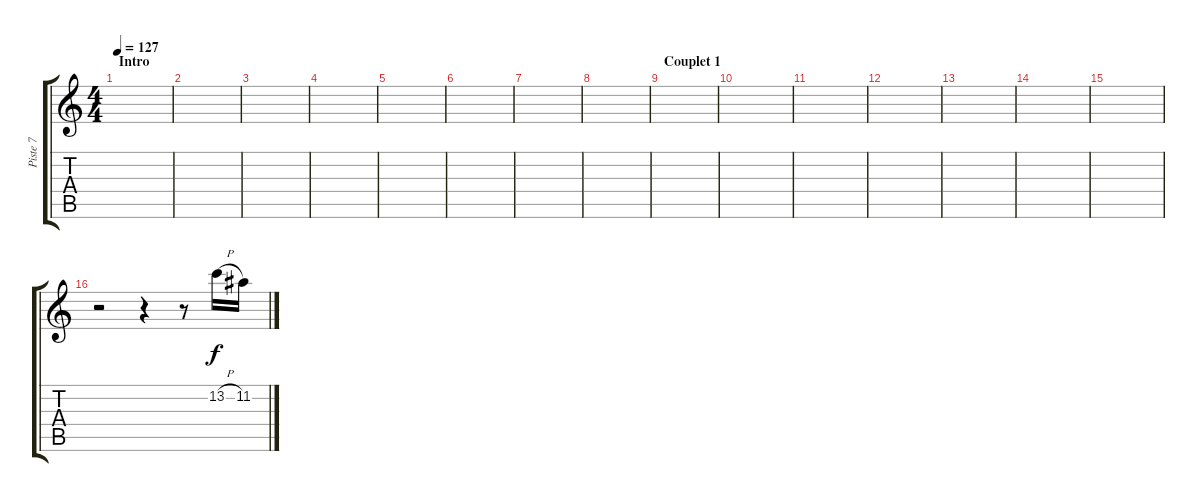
\track ("Piste 7" "Piste 7") {instrument distortionguitar}
\staff {score tabs}
\tuning (E4 B3 G3 D3 A2 E2) {hide}
\ts (4 4)
\section ("" "Intro")
\tempo 127
\clef g2
\ks c
|
|
|
|
|
|
|
|
\section ("" "Couplet 1")
|
|
|
|
|
|
|
r.2{volume 6} r.4 r.8 13.2{h}.16 11.2.16
